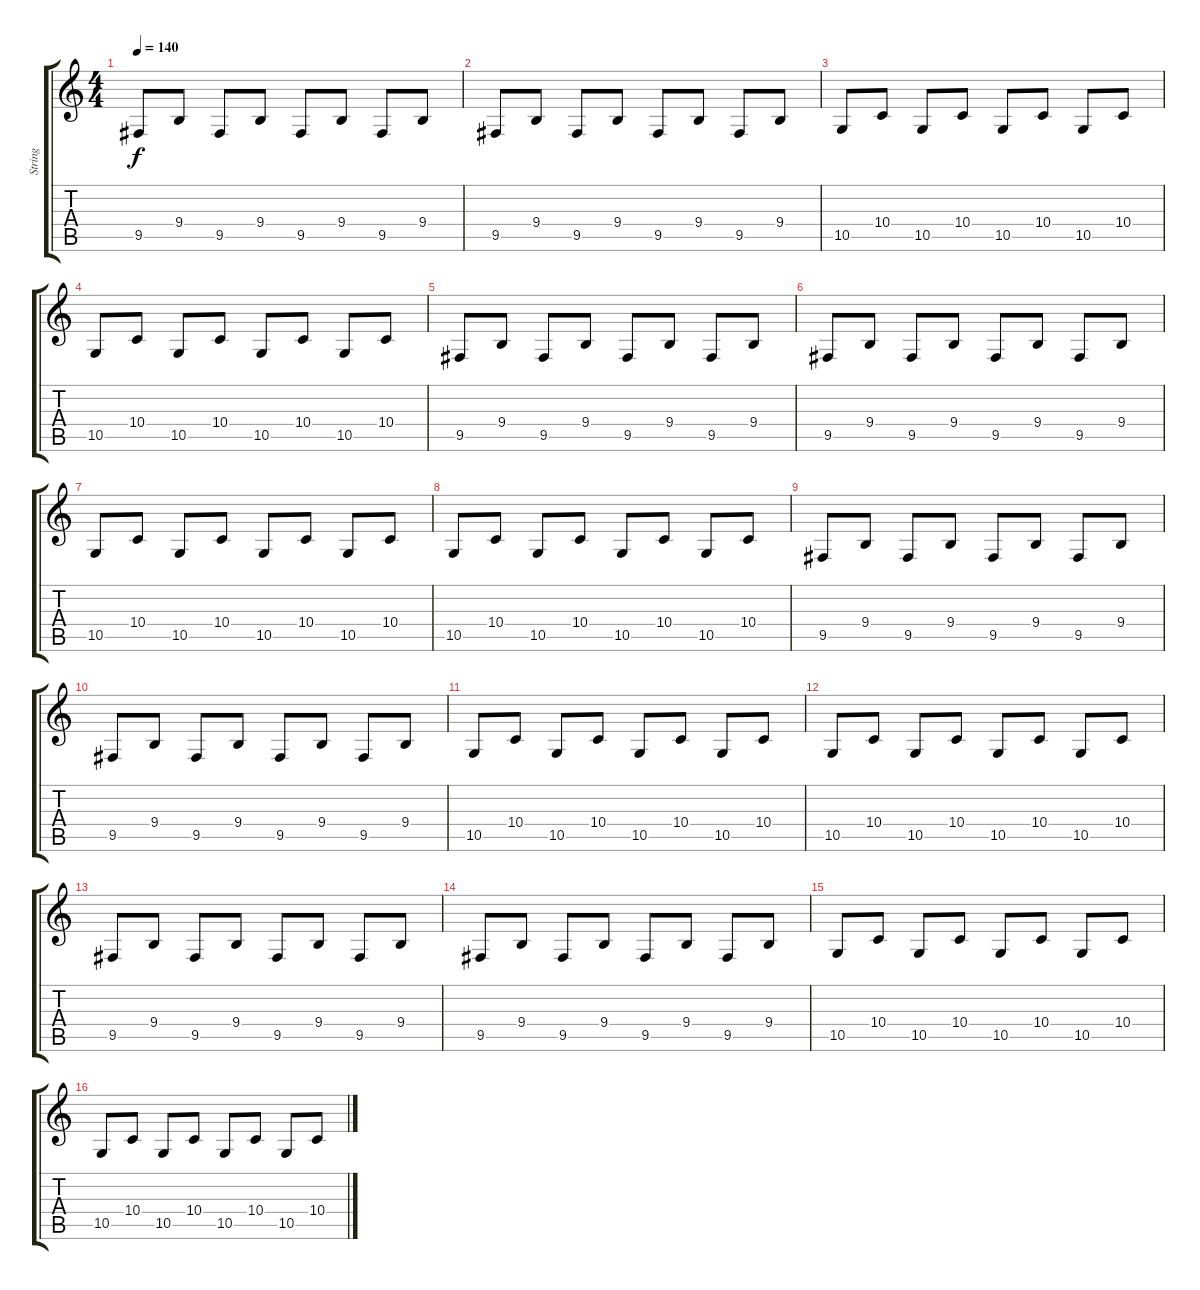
\track ("String" "String") {instrument stringensemble1}
\staff {score tabs}
\tuning (E4 B3 G3 D3 A2 E2) {hide}
\ts (4 4)
\tempo 140
\clef g2
\ks c
9.5.8{dy f} 9.4.8 9.5.8 9.4.8 9.5.8 9.4.8 9.5.8 9.4.8 |
9.5.8 9.4.8 9.5.8 9.4.8 9.5.8 9.4.8 9.5.8 9.4.8 |
10.5.8 10.4.8 10.5.8 10.4.8 10.5.8 10.4.8 10.5.8 10.4.8 |
10.5.8 10.4.8 10.5.8 10.4.8 10.5.8 10.4.8 10.5.8 10.4.8 |
9.5.8 9.4.8 9.5.8 9.4.8 9.5.8 9.4.8 9.5.8 9.4.8 |
9.5.8 9.4.8 9.5.8 9.4.8 9.5.8 9.4.8 9.5.8 9.4.8 |
10.5.8 10.4.8 10.5.8 10.4.8 10.5.8 10.4.8 10.5.8 10.4.8 |
10.5.8 10.4.8 10.5.8 10.4.8 10.5.8 10.4.8 10.5.8 10.4.8 |
9.5.8 9.4.8 9.5.8 9.4.8 9.5.8 9.4.8 9.5.8 9.4.8 |
9.5.8 9.4.8 9.5.8 9.4.8 9.5.8 9.4.8 9.5.8 9.4.8 |
10.5.8 10.4.8 10.5.8 10.4.8 10.5.8 10.4.8 10.5.8 10.4.8 |
10.5.8 10.4.8 10.5.8 10.4.8 10.5.8 10.4.8 10.5.8 10.4.8 |
9.5.8 9.4.8 9.5.8 9.4.8 9.5.8 9.4.8 9.5.8 9.4.8 |
9.5.8 9.4.8 9.5.8 9.4.8 9.5.8 9.4.8 9.5.8 9.4.8 |
10.5.8 10.4.8 10.5.8 10.4.8 10.5.8 10.4.8 10.5.8 10.4.8 |
10.5.8 10.4.8 10.5.8 10.4.8 10.5.8 10.4.8 10.5.8 10.4.8
